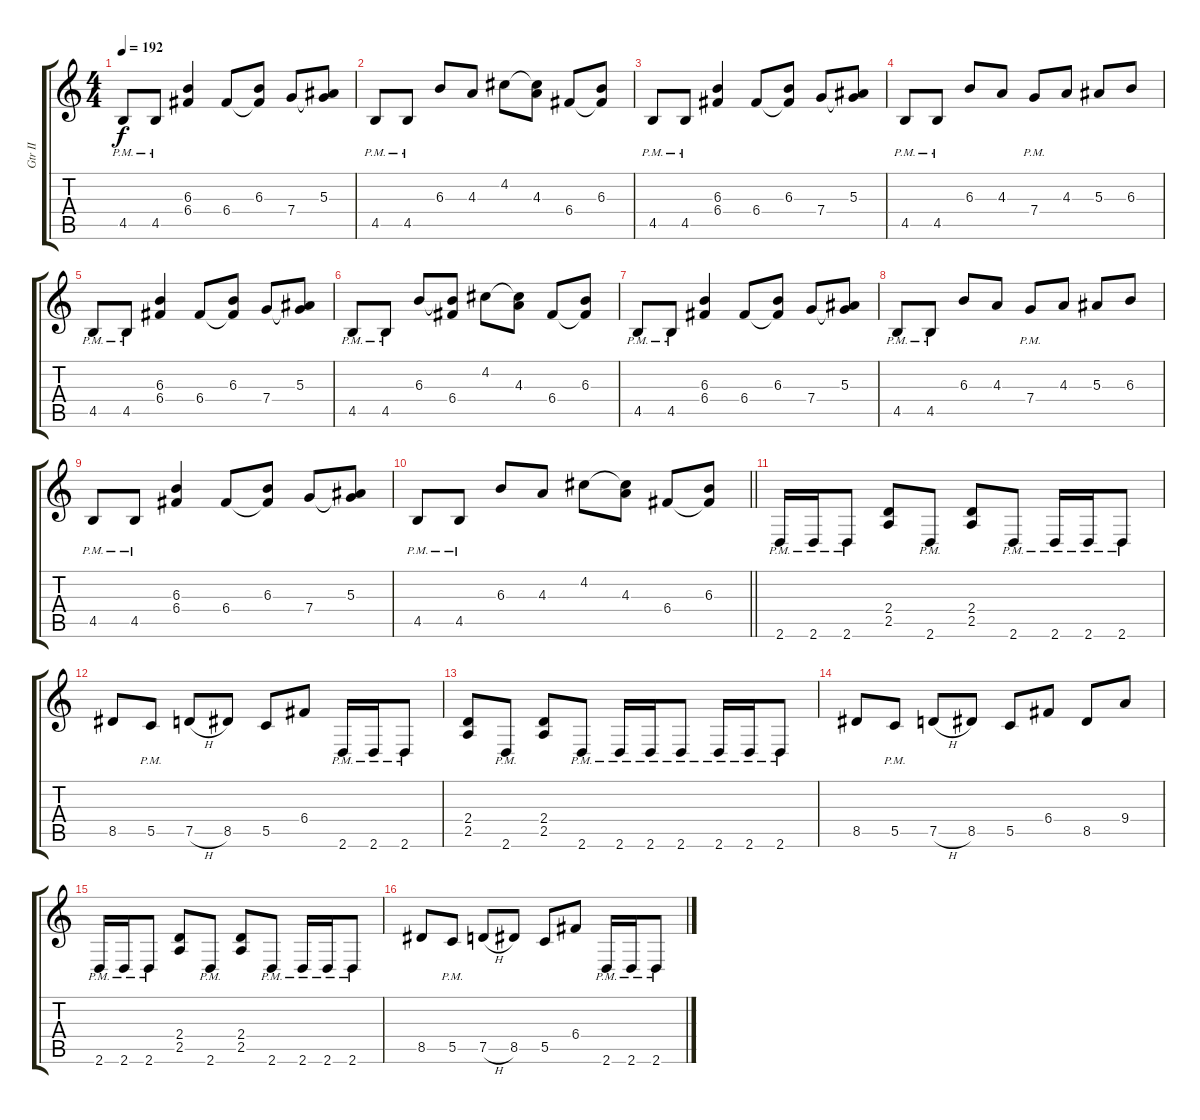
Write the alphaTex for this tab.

\track ("Gtr II" "Gtr II") {instrument overdrivenguitar}
\staff {score tabs}
\tuning (D4 A3 F3 C3 G2 C2) {hide}
\ts (4 4)
\tempo 192
\clef g2
\ks c
4.5{pm}.8{dy f} 4.5{pm}.8 (6.3 6.4).4 6.4.8 (6.3 6.4{t}).8 7.4.8 (5.3 7.4{t}).8 |
4.5{pm}.8 4.5{pm}.8 6.3.8 4.3.8 4.2.8 (4.2{t} 4.3).8 6.4.8 (6.3 6.4{t}).8 |
4.5{pm}.8 4.5{pm}.8 (6.3 6.4).4 6.4.8 (6.3 6.4{t}).8 7.4.8 (5.3 7.4{t}).8 |
4.5{pm}.8 4.5{pm}.8 6.3.8 4.3.8 7.4{pm}.8 4.3.8 5.3.8 6.3.8 |
4.5{pm}.8 4.5{pm}.8 (6.3 6.4).4 6.4.8 (6.3 6.4{t}).8 7.4.8 (5.3 7.4{t}).8 |
4.5{pm}.8 4.5{pm}.8 6.3.8 (6.3{t} 6.4).8 4.2.8 (4.2{t} 4.3).8 6.4.8 (6.3 6.4{t}).8 |
4.5{pm}.8 4.5{pm}.8 (6.3 6.4).4 6.4.8 (6.3 6.4{t}).8 7.4.8 (5.3 7.4{t}).8 |
4.5{pm}.8 4.5{pm}.8 6.3.8 4.3.8 7.4{pm}.8 4.3.8 5.3.8 6.3.8 |
4.5{pm}.8 4.5{pm}.8 (6.3 6.4).4 6.4.8 (6.3 6.4{t}).8 7.4.8 (5.3 7.4{t}).8 |
\barLineRight lightlight
4.5{pm}.8 4.5{pm}.8 6.3.8 4.3.8 4.2.8 (4.2{t} 4.3).8 6.4.8 (6.3 6.4{t}).8 |
2.6{pm}.16 2.6{pm}.16 2.6{pm}.8 (2.4 2.5).8 2.6{pm}.8 (2.4 2.5).8 2.6{pm}.8 2.6{pm}.16 2.6{pm}.16 2.6{pm}.8 |
8.5.8 5.5{pm}.8 7.5{h}.8 8.5.8 5.5.8 6.4.8 2.6{pm}.16 2.6{pm}.16 2.6{pm}.8 |
(2.4 2.5).8 2.6{pm}.8 (2.4 2.5).8 2.6{pm}.8 2.6{pm}.16 2.6{pm}.16 2.6{pm}.8 2.6{pm}.16 2.6{pm}.16 2.6{pm}.8 |
8.5.8 5.5{pm}.8 7.5{h}.8 8.5.8 5.5.8 6.4.8 8.5.8 9.4.8 |
2.6{pm}.16 2.6{pm}.16 2.6{pm}.8 (2.4 2.5).8 2.6{pm}.8 (2.4 2.5).8 2.6{pm}.8 2.6{pm}.16 2.6{pm}.16 2.6{pm}.8 |
8.5.8 5.5{pm}.8 7.5{h}.8 8.5.8 5.5.8 6.4.8 2.6{pm}.16 2.6{pm}.16 2.6{pm}.8
